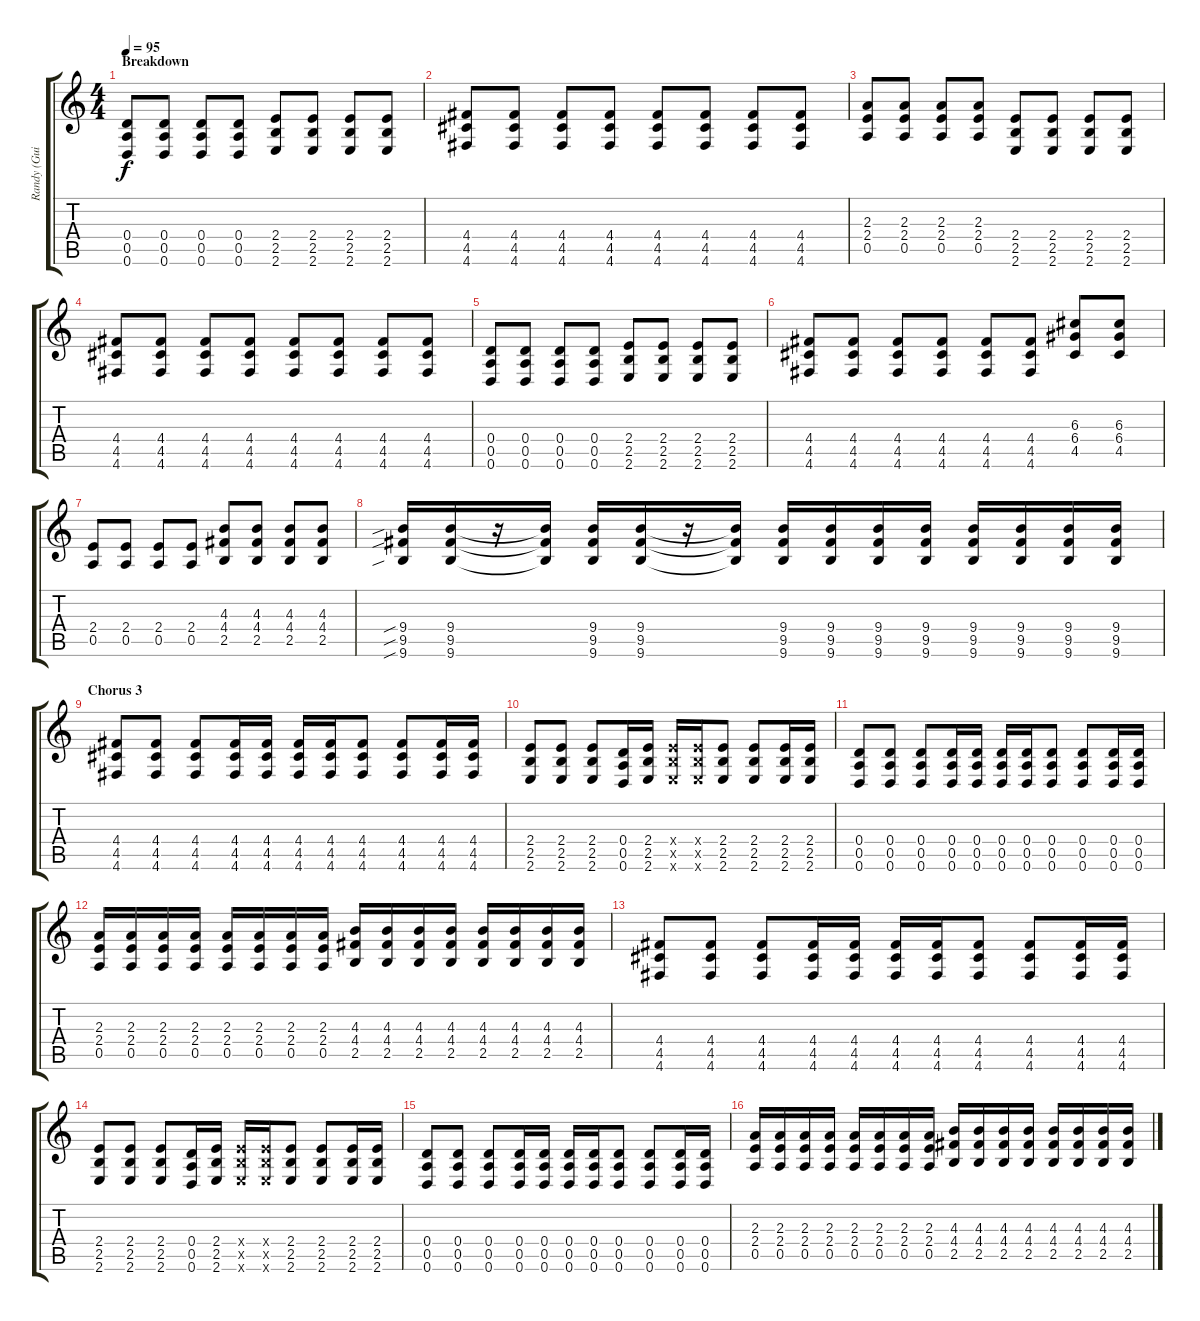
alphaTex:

\track ("Randy (Guitar 1)" "Randy (Gui") {instrument overdrivenguitar}
\staff {score tabs}
\tuning (E4 B3 G3 D3 A2 D2) {hide}
\ts (4 4)
\section ("" "Breakdown")
\tempo 95
\clef g2
\ks c
(0.4 0.5 0.6).8{dy f} (0.4 0.5 0.6).8 (0.4 0.5 0.6).8 (0.4 0.5 0.6).8 (2.4 2.5 2.6).8 (2.4 2.5 2.6).8 (2.4 2.5 2.6).8 (2.4 2.5 2.6).8 |
(4.4 4.5 4.6).8 (4.4 4.5 4.6).8 (4.4 4.5 4.6).8 (4.4 4.5 4.6).8 (4.4 4.5 4.6).8 (4.4 4.5 4.6).8 (4.4 4.5 4.6).8 (4.4 4.5 4.6).8 |
(2.3 2.4 0.5).8 (2.3 2.4 0.5).8 (2.3 2.4 0.5).8 (2.3 2.4 0.5).8 (2.4 2.5 2.6).8 (2.4 2.5 2.6).8 (2.4 2.5 2.6).8 (2.4 2.5 2.6).8 |
(4.4 4.5 4.6).8 (4.4 4.5 4.6).8 (4.4 4.5 4.6).8 (4.4 4.5 4.6).8 (4.4 4.5 4.6).8 (4.4 4.5 4.6).8 (4.4 4.5 4.6).8 (4.4 4.5 4.6).8 |
(0.4 0.5 0.6).8 (0.4 0.5 0.6).8 (0.4 0.5 0.6).8 (0.4 0.5 0.6).8 (2.4 2.5 2.6).8 (2.4 2.5 2.6).8 (2.4 2.5 2.6).8 (2.4 2.5 2.6).8 |
(4.4 4.5 4.6).8 (4.4 4.5 4.6).8 (4.4 4.5 4.6).8 (4.4 4.5 4.6).8 (4.4 4.5 4.6).8 (4.4 4.5 4.6).8 (6.3 6.4 4.5).8 (6.3 6.4 4.5).8 |
(2.4 0.5).8 (2.4 0.5).8 (2.4 0.5).8 (2.4 0.5).8 (4.3 4.4 2.5).8 (4.3 4.4 2.5).8 (4.3 4.4 2.5).8 (4.3 4.4 2.5).8 |
(9.4{sib} 9.5{sib} 9.6{sib}).16 (9.4 9.5 9.6).16 r.16 (9.4{t} 9.5{t} 9.6{t}).16 (9.4 9.5 9.6).16 (9.4 9.5 9.6).16 r.16 (9.4{t} 9.5{t} 9.6{t}).16 (9.4 9.5 9.6).16 (9.4 9.5 9.6).16 (9.4 9.5 9.6).16 (9.4 9.5 9.6).16 (9.4 9.5 9.6).16 (9.4 9.5 9.6).16 (9.4 9.5 9.6).16 (9.4 9.5 9.6).16 |
\section ("" "Chorus 3")
(4.4 4.5 4.6).8 (4.4 4.5 4.6).8 (4.4 4.5 4.6).8 (4.4 4.5 4.6).16 (4.4 4.5 4.6).16 (4.4 4.5 4.6).16 (4.4 4.5 4.6).16 (4.4 4.5 4.6).8 (4.4 4.5 4.6).8 (4.4 4.5 4.6).16 (4.4 4.5 4.6).16 |
(2.4 2.5 2.6).8 (2.4 2.5 2.6).8 (2.4 2.5 2.6).8 (0.4 0.5 0.6).16 (2.4 2.5 2.6).16 (2.4{x} 2.5{x} 2.6{x}).16 (2.4{x} 2.5{x} 2.6{x}).16 (2.4 2.5 2.6).8 (2.4 2.5 2.6).8 (2.4 2.5 2.6).16 (2.4 2.5 2.6).16 |
(0.4 0.5 0.6).8 (0.4 0.5 0.6).8 (0.4 0.5 0.6).8 (0.4 0.5 0.6).16 (0.4 0.5 0.6).16 (0.4 0.5 0.6).16 (0.4 0.5 0.6).16 (0.4 0.5 0.6).8 (0.4 0.5 0.6).8 (0.4 0.5 0.6).16 (0.4 0.5 0.6).16 |
(2.3 2.4 0.5).16 (2.3 2.4 0.5).16 (2.3 2.4 0.5).16 (2.3 2.4 0.5).16 (2.3 2.4 0.5).16 (2.3 2.4 0.5).16 (2.3 2.4 0.5).16 (2.3 2.4 0.5).16 (4.3 4.4 2.5).16 (4.3 4.4 2.5).16 (4.3 4.4 2.5).16 (4.3 4.4 2.5).16 (4.3 4.4 2.5).16 (4.3 4.4 2.5).16 (4.3 4.4 2.5).16 (4.3 4.4 2.5).16 |
(4.4 4.5 4.6).8 (4.4 4.5 4.6).8 (4.4 4.5 4.6).8 (4.4 4.5 4.6).16 (4.4 4.5 4.6).16 (4.4 4.5 4.6).16 (4.4 4.5 4.6).16 (4.4 4.5 4.6).8 (4.4 4.5 4.6).8 (4.4 4.5 4.6).16 (4.4 4.5 4.6).16 |
(2.4 2.5 2.6).8 (2.4 2.5 2.6).8 (2.4 2.5 2.6).8 (0.4 0.5 0.6).16 (2.4 2.5 2.6).16 (2.4{x} 2.5{x} 2.6{x}).16 (2.4{x} 2.5{x} 2.6{x}).16 (2.4 2.5 2.6).8 (2.4 2.5 2.6).8 (2.4 2.5 2.6).16 (2.4 2.5 2.6).16 |
(0.4 0.5 0.6).8 (0.4 0.5 0.6).8 (0.4 0.5 0.6).8 (0.4 0.5 0.6).16 (0.4 0.5 0.6).16 (0.4 0.5 0.6).16 (0.4 0.5 0.6).16 (0.4 0.5 0.6).8 (0.4 0.5 0.6).8 (0.4 0.5 0.6).16 (0.4 0.5 0.6).16 |
(2.3 2.4 0.5).16 (2.3 2.4 0.5).16 (2.3 2.4 0.5).16 (2.3 2.4 0.5).16 (2.3 2.4 0.5).16 (2.3 2.4 0.5).16 (2.3 2.4 0.5).16 (2.3 2.4 0.5).16 (4.3 4.4 2.5).16 (4.3 4.4 2.5).16 (4.3 4.4 2.5).16 (4.3 4.4 2.5).16 (4.3 4.4 2.5).16 (4.3 4.4 2.5).16 (4.3 4.4 2.5).16 (4.3 4.4 2.5).16
